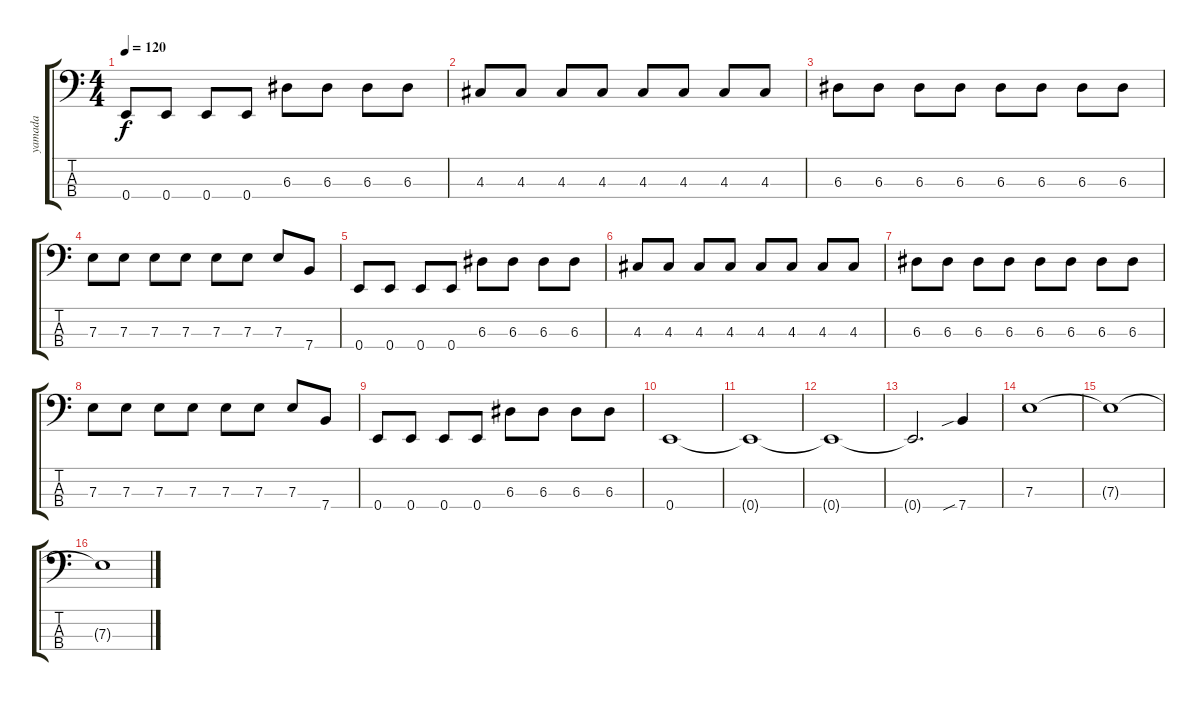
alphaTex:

\track ("yamada" "yamada") {instrument electricbassfinger}
\staff {score tabs}
\tuning (G2 D2 A1 E1) {hide}
\ts (4 4)
\tempo 120
\clef f4
\ks c
0.4.8{dy f} 0.4.8 0.4.8 0.4.8 6.3.8 6.3.8 6.3.8 6.3.8 |
4.3.8 4.3.8 4.3.8 4.3.8 4.3.8 4.3.8 4.3.8 4.3.8 |
6.3.8 6.3.8 6.3.8 6.3.8 6.3.8 6.3.8 6.3.8 6.3.8 |
7.3.8 7.3.8 7.3.8 7.3.8 7.3.8 7.3.8 7.3.8 7.4.8 |
0.4.8 0.4.8 0.4.8 0.4.8 6.3.8 6.3.8 6.3.8 6.3.8 |
4.3.8 4.3.8 4.3.8 4.3.8 4.3.8 4.3.8 4.3.8 4.3.8 |
6.3.8 6.3.8 6.3.8 6.3.8 6.3.8 6.3.8 6.3.8 6.3.8 |
7.3.8 7.3.8 7.3.8 7.3.8 7.3.8 7.3.8 7.3.8 7.4.8 |
0.4.8 0.4.8 0.4.8 0.4.8 6.3.8 6.3.8 6.3.8 6.3.8 |
0.4.1 |
0.4{t}.1 |
0.4{t}.1 |
0.4{t}.2{d} 7.4{sib}.4 |
7.3.1 |
7.3{t}.1 |
7.3{t}.1
